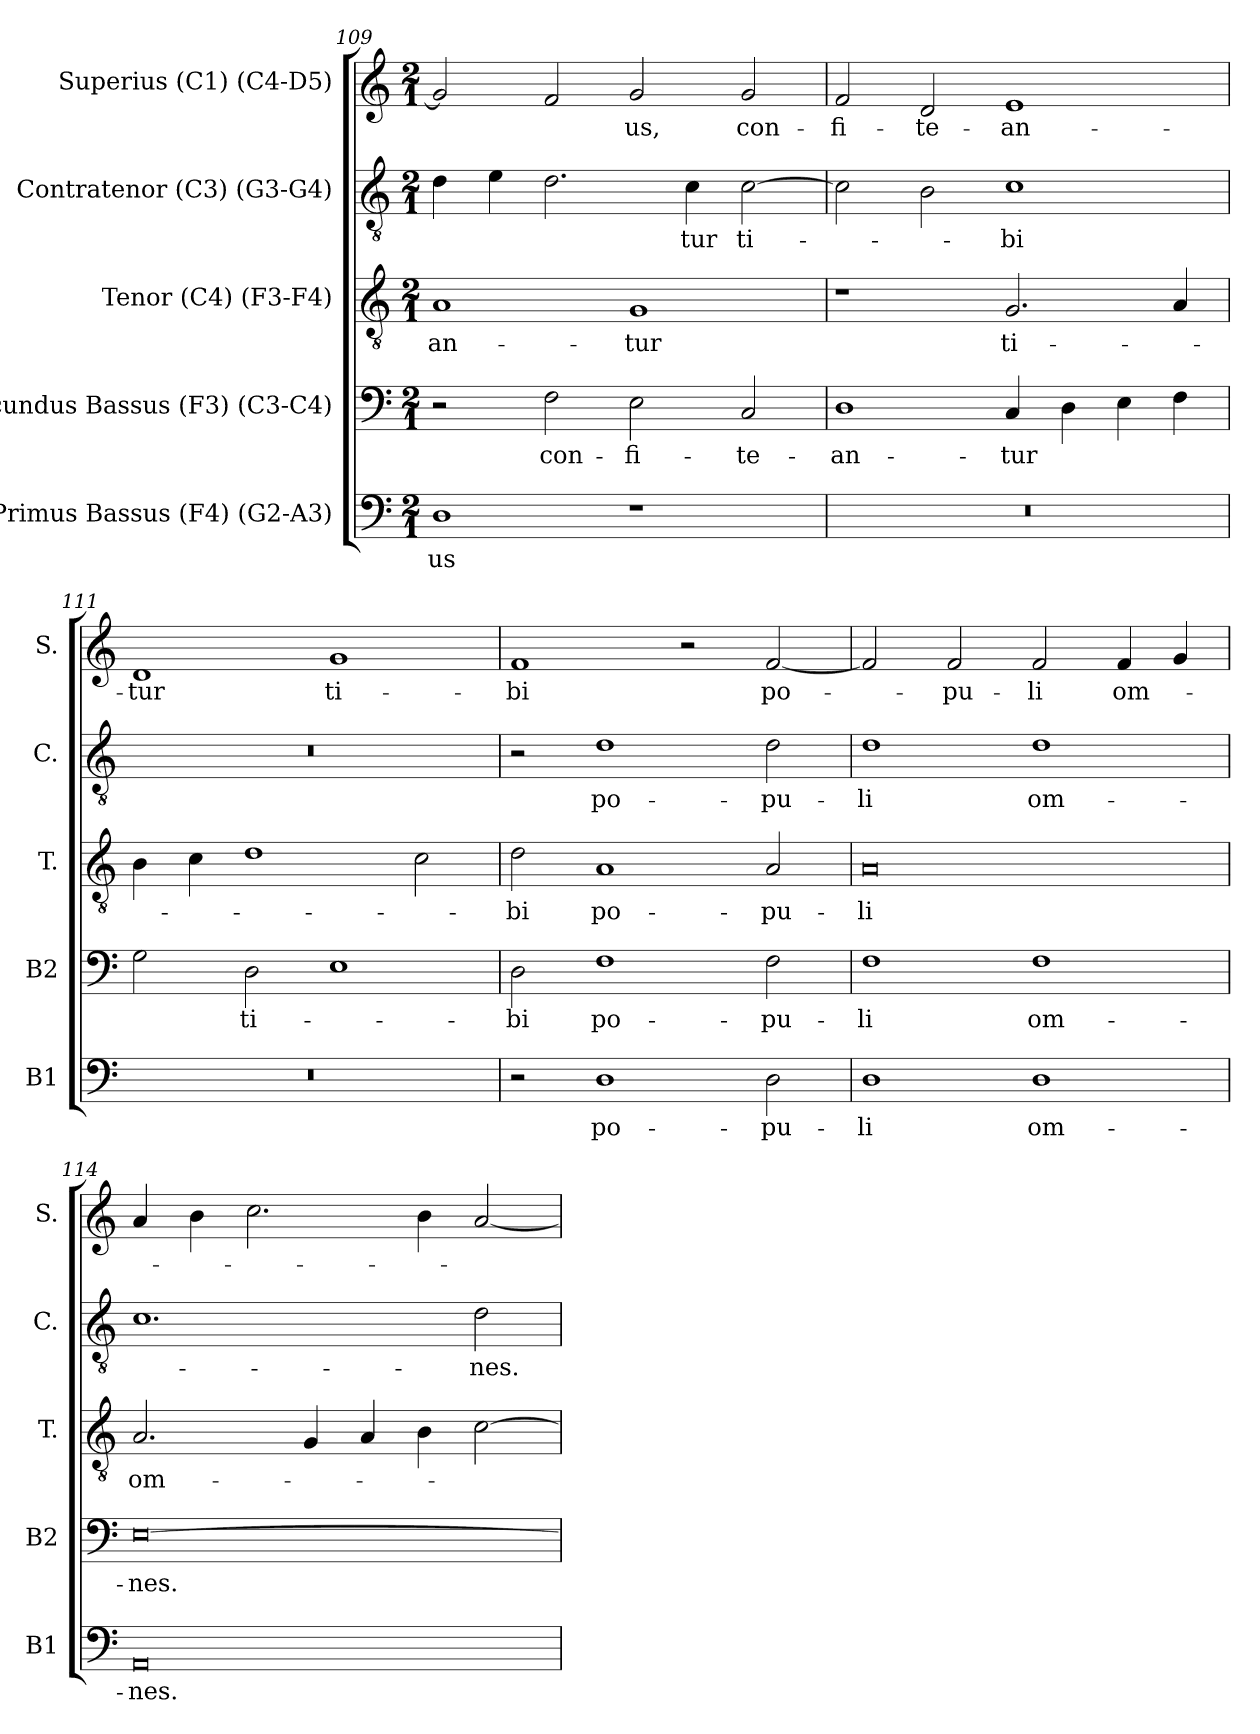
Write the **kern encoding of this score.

**kern	**text	**kern	**text	**kern	**text	**kern	**text	**kern	**text
*part5	*part5	*part4	*part4	*part3	*part3	*part2	*part2	*part1	*part1
*staff5	*staff5	*staff4	*staff4	*staff3	*staff3	*staff2	*staff2	*staff1	*staff1
*I"Primus Bassus (F4) (G2-A3)	*	*I"Secundus Bassus (F3) (C3-C4)	*	*I"Tenor (C4) (F3-F4)	*	*I"Contratenor (C3) (G3-G4)	*	*I"Superius (C1) (C4-D5)	*
*I'B1	*	*I'B2	*	*I'T.	*	*I'C.	*	*I'S.	*
*clefF4	*	*clefF4	*	*clefGv2	*	*clefGv2	*	*clefG2	*
*	*	*	*	*ITrd7c12	*	*ITrd7c12	*	*	*
*k[]	*	*k[]	*	*k[]	*	*k[]	*	*k[]	*
*C:	*	*C:	*	*C:	*	*C:	*	*C:	*
*M2/1	*	*M2/1	*	*M2/1	*	*M2/1	*	*M2/1	*
=109	=109	=109	=109	=109	=109	=109	=109	=109	=109
!	!LO:LY:b:color=#000000	!	!	!	!	!	!	!	!
!	!	!	!	!	!LO:LY:b:color=#000000	!	!	!	!
1Di	-us	2r	.	1AAi	-an-	4Di\	.	2gi/]	.
.	.	.	.	.	.	4Ei\	.	.	.
!	!	!	!LO:LY:b:color=#000000	!	!	!	!	!	!
.	.	2Fi\	con-	.	.	2.Di\	.	2fi/	.
!	!	!	!LO:LY:b:color=#000000	!	!	!	!	!	!
!	!	!	!	!	!LO:LY:b:color=#000000	!	!	!	!
!	!	!	!	!	!	!	!	!	!LO:LY:b:color=#000000
1r	.	2Ei\	-fi-	1GGi	-tur	.	.	2gi/	-us,
!	!	!	!	!	!	!	!LO:LY:b:color=#000000	!	!
.	.	.	.	.	.	4Ci\	-tur	.	.
!	!	!	!LO:LY:b:color=#000000	!	!	!	!	!	!
!	!	!	!	!	!	!	!LO:LY:b:color=#000000	!	!
!	!	!	!	!	!	!	!	!	!LO:LY:b:color=#000000
.	.	2Ci/	-te-	.	.	[2Ci\	ti-	2gi/	con-
!!LO:LB:g=z
=110	=110	=110	=110	=110	=110	=110	=110	=110	=110
!LO:N:vis=1	!	!	!	!	!	!	!	!	!
!	!	!	!LO:LY:b:color=#000000	!	!	!	!	!	!
!	!	!	!	!	!	!	!	!	!LO:LY:b:color=#000000
0r	.	1Di	-an-	1r	.	2Ci\]	.	2fi/	-fi-
!	!	!	!	!	!	!	!	!	!LO:LY:b:color=#000000
.	.	.	.	.	.	2BBi\	.	2di/	-te-
!	!	!	!LO:LY:b:color=#000000	!	!	!	!	!	!
!	!	!	!	!	!LO:LY:b:color=#000000	!	!	!	!
!	!	!	!	!	!	!	!LO:LY:b:color=#000000	!	!
!	!	!	!	!	!	!	!	!	!LO:LY:b:color=#000000
.	.	4Ci/	-tur	2.GGi/	ti-	1Ci	-bi	1ei	-an-
.	.	4Di\	.	.	.	.	.	.	.
.	.	4Ei\	.	.	.	.	.	.	.
.	.	4Fi\	.	4AAi/	.	.	.	.	.
=111	=111	=111	=111	=111	=111	=111	=111	=111	=111
!LO:N:vis=1	!	!	!	!	!	!LO:N:vis=1	!	!	!
!	!	!	!	!	!	!	!	!	!LO:LY:b:color=#000000
0r	.	2Gi\	.	4BBi\	.	0r	.	1di	-tur
.	.	.	.	4Ci\	.	.	.	.	.
!	!	!	!LO:LY:b:color=#000000	!	!	!	!	!	!
.	.	2Di\	ti-	1Di	.	.	.	.	.
!	!	!	!	!	!	!	!	!	!LO:LY:b:color=#000000
.	.	1Ei	.	.	.	.	.	1gi	ti-
.	.	.	.	2Ci\	.	.	.	.	.
=112	=112	=112	=112	=112	=112	=112	=112	=112	=112
!	!	!	!LO:LY:b:color=#000000	!	!	!	!	!	!
!	!	!	!	!	!LO:LY:b:color=#000000	!	!	!	!
!	!	!	!	!	!	!	!	!	!LO:LY:b:color=#000000
2r	.	2Di\	-bi	2Di\	-bi	2r	.	1fi	-bi
!	!LO:LY:b:color=#000000	!	!	!	!	!	!	!	!
!	!	!	!LO:LY:b:color=#000000	!	!	!	!	!	!
!	!	!	!	!	!LO:LY:b:color=#000000	!	!	!	!
!	!	!	!	!	!	!	!LO:LY:b:color=#000000	!	!
1Di	po-	1Fi	po-	1AAi	po-	1Di	po-	.	.
.	.	.	.	.	.	.	.	2r	.
!	!LO:LY:b:color=#000000	!	!	!	!	!	!	!	!
!	!	!	!LO:LY:b:color=#000000	!	!	!	!	!	!
!	!	!	!	!	!LO:LY:b:color=#000000	!	!	!	!
!	!	!	!	!	!	!	!LO:LY:b:color=#000000	!	!
!	!	!	!	!	!	!	!	!	!LO:LY:b:color=#000000
2Di\	-pu-	2Fi\	-pu-	2AAi/	-pu-	2Di\	-pu-	[2fi/	po-
=113	=113	=113	=113	=113	=113	=113	=113	=113	=113
!	!LO:LY:b:color=#000000	!	!	!	!	!	!	!	!
!	!	!	!LO:LY:b:color=#000000	!	!	!	!	!	!
!	!	!	!	!	!LO:LY:b:color=#000000	!	!	!	!
!	!	!	!	!	!	!	!LO:LY:b:color=#000000	!	!
1Di	-li	1Fi	-li	0AAi	-li	1Di	-li	2fi/]	.
!	!	!	!	!	!	!	!	!	!LO:LY:b:color=#000000
.	.	.	.	.	.	.	.	2fi/	-pu-
!	!LO:LY:b:color=#000000	!	!	!	!	!	!	!	!
!	!	!	!LO:LY:b:color=#000000	!	!	!	!	!	!
!	!	!	!	!	!	!	!LO:LY:b:color=#000000	!	!
!	!	!	!	!	!	!	!	!	!LO:LY:b:color=#000000
1Di	om-	1Fi	om-	.	.	1Di	om-	2fi/	-li
!	!	!	!	!	!	!	!	!	!LO:LY:b:color=#000000
.	.	.	.	.	.	.	.	4fi/	om-
.	.	.	.	.	.	.	.	4gi/	.
=114	=114	=114	=114	=114	=114	=114	=114	=114	=114
!	!LO:LY:b:color=#000000	!	!	!	!	!	!	!	!
!	!	!	!LO:LY:b:color=#000000	!	!	!	!	!	!
!	!	!	!	!	!LO:LY:b:color=#000000	!	!	!	!
0AAi	-nes.	[0Ei	-nes.	2.AAi/	om-	1.Ci	.	4ai/	.
.	.	.	.	.	.	.	.	4bi\	.
.	.	.	.	.	.	.	.	2.cci\	.
.	.	.	.	4GGi/	.	.	.	.	.
.	.	.	.	4AAi/	.	.	.	.	.
.	.	.	.	4BBi\	.	.	.	4bi\	.
!	!	!	!	!	!	!	!LO:LY:b:color=#000000	!	!
.	.	.	.	[2Ci\	.	2Di\	-nes.	[2ai/	.
=	=	=	=	=	=	=	=	=	=
*-	*-	*-	*-	*-	*-	*-	*-	*-	*-
